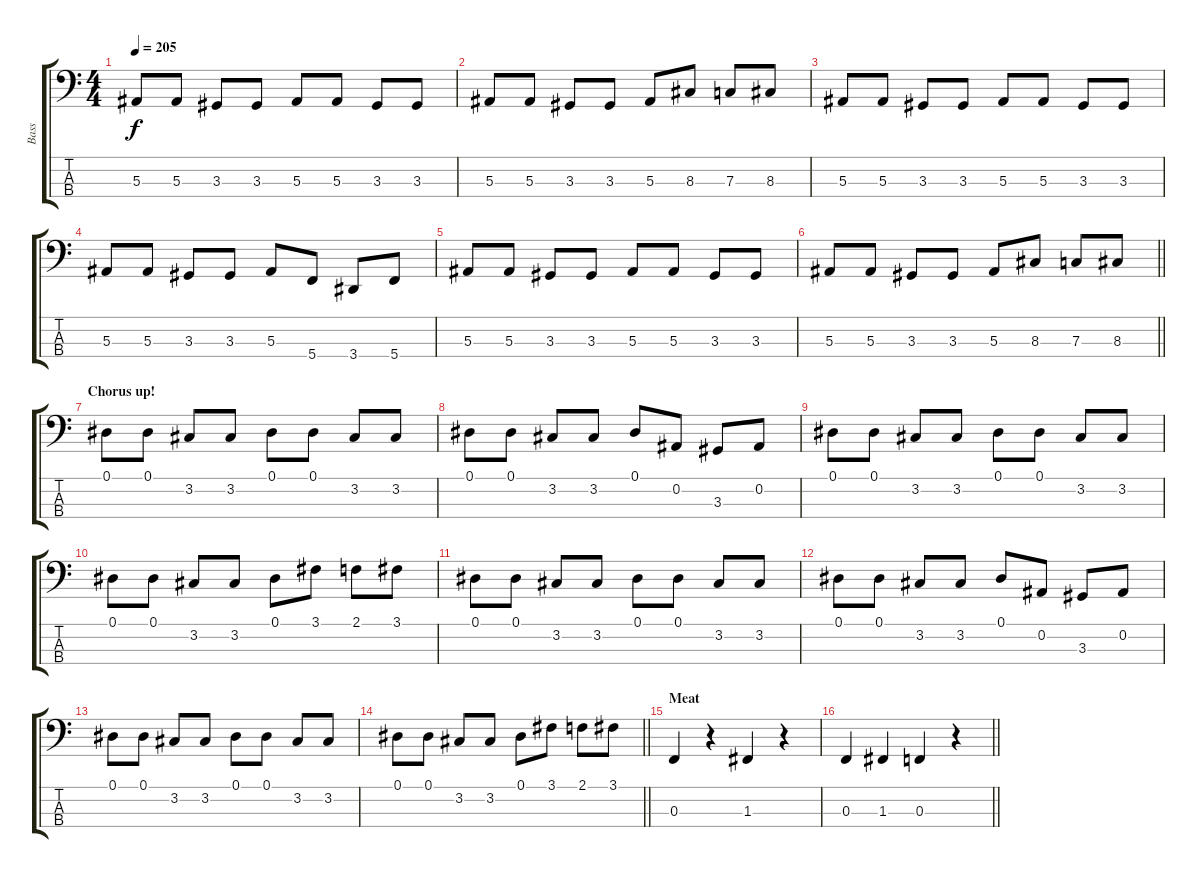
\track ("Bass" "Bass") {instrument electricbasspick}
\staff {score tabs}
\tuning (Eb2 Bb1 F1 C1) {hide}
\ts (4 4)
\tempo 205
\clef f4
\ks c
5.3.8{dy f} 5.3.8 3.3.8 3.3.8 5.3.8 5.3.8 3.3.8 3.3.8 |
5.3.8 5.3.8 3.3.8 3.3.8 5.3.8 8.3.8 7.3.8 8.3.8 |
5.3.8 5.3.8 3.3.8 3.3.8 5.3.8 5.3.8 3.3.8 3.3.8 |
5.3.8 5.3.8 3.3.8 3.3.8 5.3.8 5.4.8 3.4.8 5.4.8 |
5.3.8 5.3.8 3.3.8 3.3.8 5.3.8 5.3.8 3.3.8 3.3.8 |
\barLineRight lightlight
5.3.8 5.3.8 3.3.8 3.3.8 5.3.8 8.3.8 7.3.8 8.3.8 |
\section ("" "Chorus up!")
0.1.8 0.1.8 3.2.8 3.2.8 0.1.8 0.1.8 3.2.8 3.2.8 |
0.1.8 0.1.8 3.2.8 3.2.8 0.1.8 0.2.8 3.3.8 0.2.8 |
0.1.8 0.1.8 3.2.8 3.2.8 0.1.8 0.1.8 3.2.8 3.2.8 |
0.1.8 0.1.8 3.2.8 3.2.8 0.1.8 3.1.8 2.1.8 3.1.8 |
0.1.8 0.1.8 3.2.8 3.2.8 0.1.8 0.1.8 3.2.8 3.2.8 |
0.1.8 0.1.8 3.2.8 3.2.8 0.1.8 0.2.8 3.3.8 0.2.8 |
0.1.8 0.1.8 3.2.8 3.2.8 0.1.8 0.1.8 3.2.8 3.2.8 |
\barLineRight lightlight
0.1.8 0.1.8 3.2.8 3.2.8 0.1.8 3.1.8 2.1.8 3.1.8 |
\section ("" "Meat")
0.3.4 r.4 1.3.4 r.4 |
\barLineRight lightlight
0.3.4 1.3.4 0.3.4 r.4
